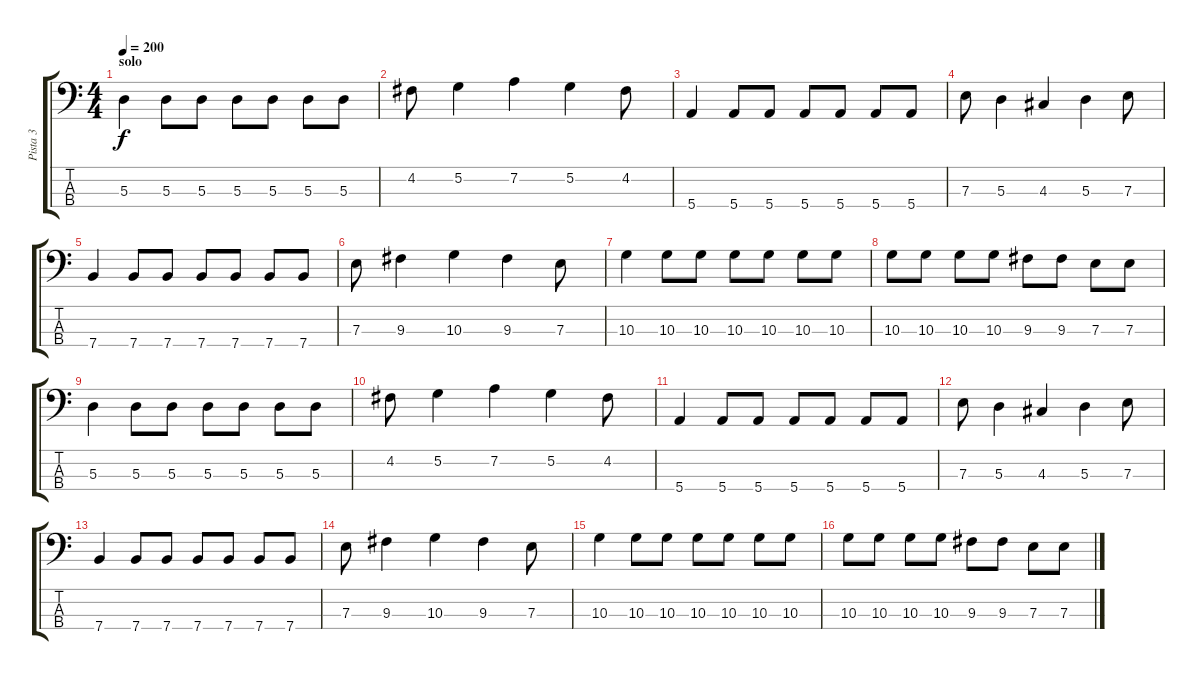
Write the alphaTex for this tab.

\track ("Pista 3" "Pista 3") {instrument electricbasspick}
\staff {score tabs}
\tuning (G2 D2 A1 E1) {hide}
\ts (4 4)
\section ("" "solo")
\tempo 200
\clef f4
\ks c
5.3.4{dy f} 5.3.8 5.3.8 5.3.8 5.3.8 5.3.8 5.3.8 |
4.2.8 5.2.4 7.2.4 5.2.4 4.2.8 |
5.4.4 5.4.8 5.4.8 5.4.8 5.4.8 5.4.8 5.4.8 |
7.3.8 5.3.4 4.3.4 5.3.4 7.3.8 |
7.4.4 7.4.8 7.4.8 7.4.8 7.4.8 7.4.8 7.4.8 |
7.3.8 9.3.4 10.3.4 9.3.4 7.3.8 |
10.3.4 10.3.8 10.3.8 10.3.8 10.3.8 10.3.8 10.3.8 |
10.3.8 10.3.8 10.3.8 10.3.8 9.3.8 9.3.8 7.3.8 7.3.8 |
5.3.4 5.3.8 5.3.8 5.3.8 5.3.8 5.3.8 5.3.8 |
4.2.8 5.2.4 7.2.4 5.2.4 4.2.8 |
5.4.4 5.4.8 5.4.8 5.4.8 5.4.8 5.4.8 5.4.8 |
7.3.8 5.3.4 4.3.4 5.3.4 7.3.8 |
7.4.4 7.4.8 7.4.8 7.4.8 7.4.8 7.4.8 7.4.8 |
7.3.8 9.3.4 10.3.4 9.3.4 7.3.8 |
10.3.4 10.3.8 10.3.8 10.3.8 10.3.8 10.3.8 10.3.8 |
10.3.8 10.3.8 10.3.8 10.3.8 9.3.8 9.3.8 7.3.8 7.3.8
